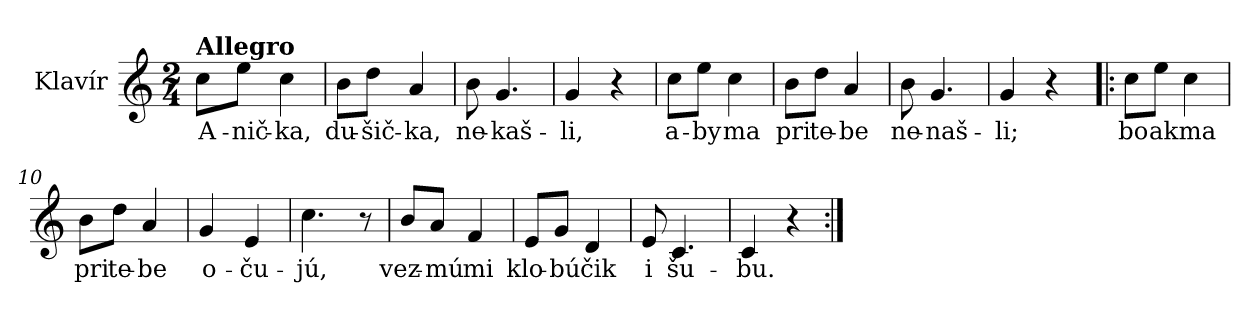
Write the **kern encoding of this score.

**kern	**text
*part1	*part1
*staff1	*staff1
*I"Klavír	*
*I'Kl.	*
*clefG2	*
*k[]	*
*M2/4	*
=1	=1
!LO:TX:a:B:t=Allegro	!
!	!LO:LY:b
8cc\L	A-
!	!LO:LY:b
8ee\J	-nič-
!	!LO:LY:b
4cc\	-ka,
=2	=2
!	!LO:LY:b
8b\L	du-
!	!LO:LY:b
8dd\J	-šič-
!	!LO:LY:b
4a/	-ka,
=3	=3
!	!LO:LY:b
8b\	ne-
!	!LO:LY:b
4.g/	-kaš-
=4	=4
!	!LO:LY:b
4g/	-li,
4r	.
=5	=5
!	!LO:LY:b
8cc\L	a-
!	!LO:LY:b
8ee\J	-by
!	!LO:LY:b
4cc\	ma
!!LO:LB:g=z
=6	=6
!	!LO:LY:b
8b\L	pri
!	!LO:LY:b
8dd\J	te-
!	!LO:LY:b
4a/	-be
=7	=7
!	!LO:LY:b
8b\	ne-
!	!LO:LY:b
4.g/	-naš-
=8	=8
!	!LO:LY:b
4g/	-li;
4r	.
=9!|:	=9!|:
!	!LO:LY:b
8cc\L	bo
!	!LO:LY:b
8ee\J	ak
!	!LO:LY:b
4cc\	ma
=10	=10
!	!LO:LY:b
8b\L	pri
!	!LO:LY:b
8dd\J	te-
!	!LO:LY:b
4a/	-be
!!LO:LB:g=z
=11	=11
!	!LO:LY:b
4g/	o-
!	!LO:LY:b
4e/	-ču-
=12	=12
!	!LO:LY:b
4.cc\	-jú,
8r	.
=13	=13
!	!LO:LY:b
8b/L	vez-
!	!LO:LY:b
8a/J	-mú
!	!LO:LY:b
4f/	mi
=14	=14
!	!LO:LY:b
8e/L	klo-
!	!LO:LY:b
8g/J	-bú
!	!LO:LY:b
4d/	čik
=15	=15
!	!LO:LY:b
8e/	i
!	!LO:LY:b
4.c/	šu-
=16	=16
!	!LO:LY:b
4c/	-bu.
4r	.
=:|!	=:|!
*-	*-
